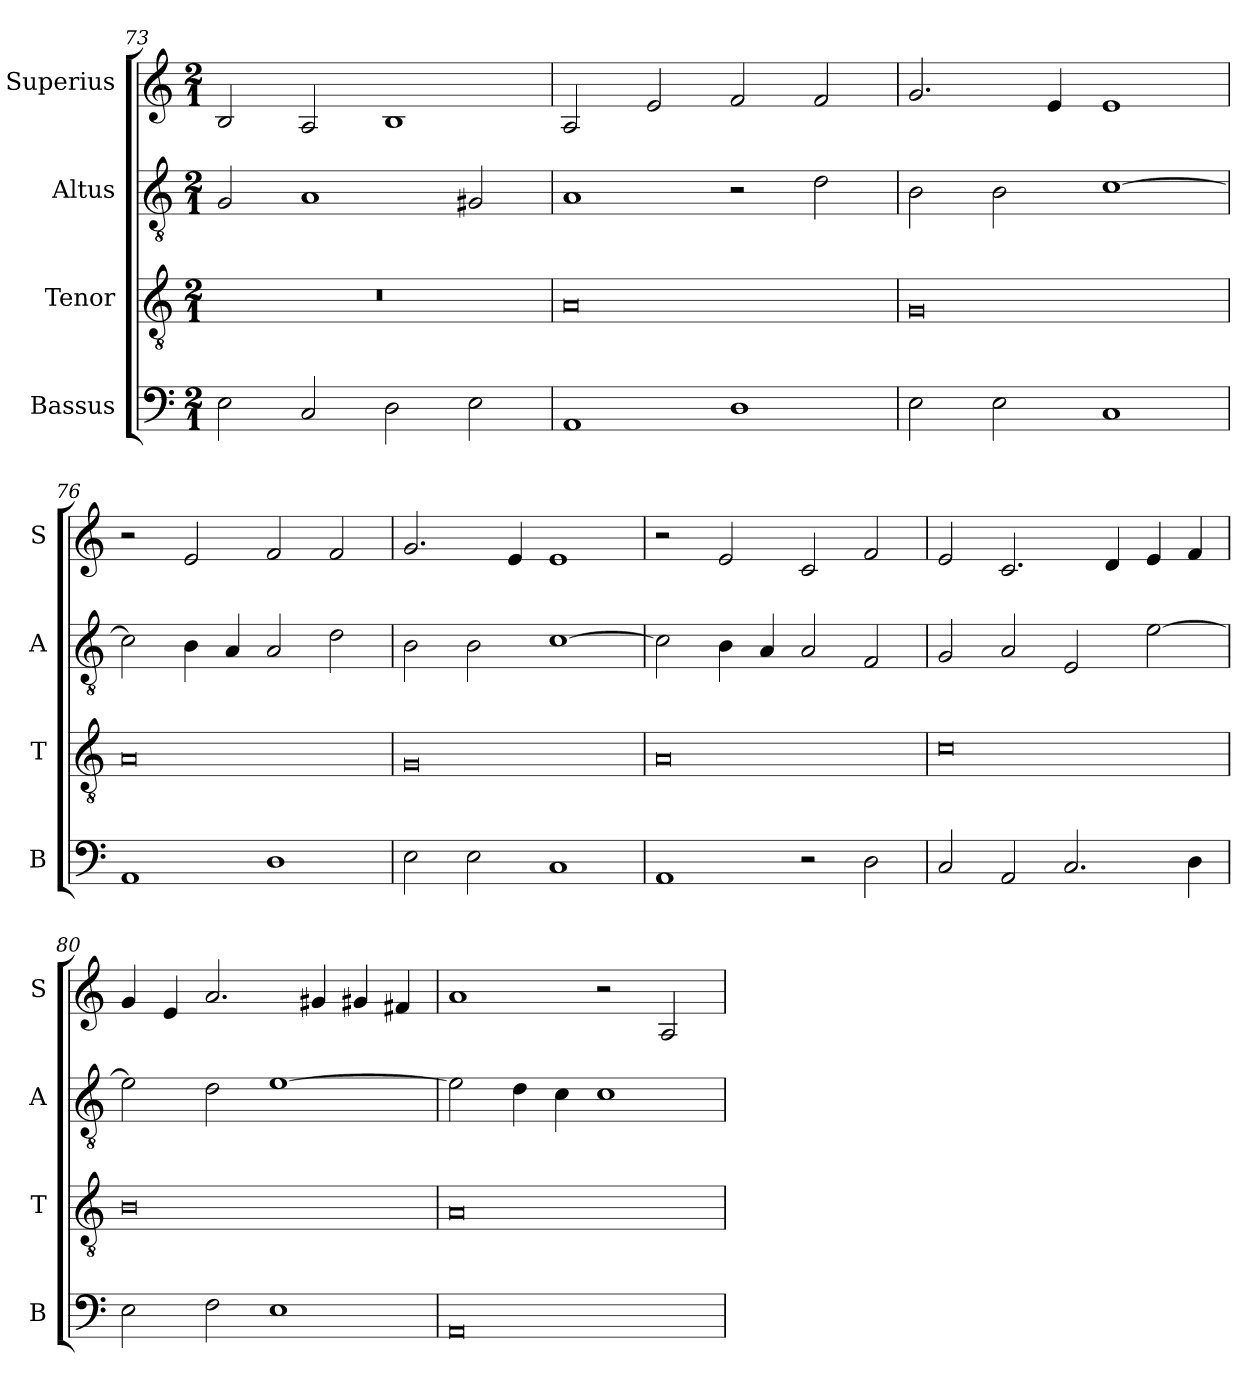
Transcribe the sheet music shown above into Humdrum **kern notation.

**kern	**kern	**kern	**kern
*part4	*part3	*part2	*part1
*staff4	*staff3	*staff2	*staff1
*I"Bassus	*I"Tenor	*I"Altus	*I"Superius
*I'B	*I'T	*I'A	*I'S
*clefF4	*clefGv2	*clefGv2	*clefG2
*k[]	*k[]	*k[]	*k[]
*M2/1	*M2/1	*M2/1	*M2/1
=73	=73	=73	=73
2E\	0r	2G/	2B/
2C/	.	1A	2A/
2D\	.	.	1B
2E\	.	2G#X/	.
=74	=74	=74	=74
1AA	0A	1A	2A/
.	.	.	2e/
1D	.	2r	2f/
.	.	2d\	2f/
=75	=75	=75	=75
2E\	0G	2B\	2.g/
2E\	.	2B\	.
.	.	.	4e/
1C	.	[1c	1e
=76	=76	=76	=76
1AA	0A	2c\]	2r
.	.	4B\	2e/
.	.	4A/	.
1D	.	2A/	2f/
.	.	2d\	2f/
=77	=77	=77	=77
2E\	0G	2B\	2.g/
2E\	.	2B\	.
.	.	.	4e/
1C	.	[1c	1e
=78	=78	=78	=78
1AA	0A	2c\]	2r
.	.	4B\	2e/
.	.	4A/	.
2r	.	2A/	2c/
2D\	.	2F/	2f/
=79	=79	=79	=79
2C/	0c	2G/	2e/
2AA/	.	2A/	2.c/
2.C/	.	2E/	.
.	.	.	4d/
.	.	[2e\	4e/
4D\	.	.	4f/
=80	=80	=80	=80
2E\	0B	2e\]	4g/
.	.	.	4e/
2F\	.	2d\	2.a/
1E	.	[1e	.
.	.	.	4g#X/
.	.	.	4g#X/
.	.	.	4f#X/
=81	=81	=81	=81
0AA	0A	2e\]	1a
.	.	4d\	.
.	.	4c\	.
.	.	1c	2r
.	.	.	2A/
=	=	=	=
*-	*-	*-	*-
